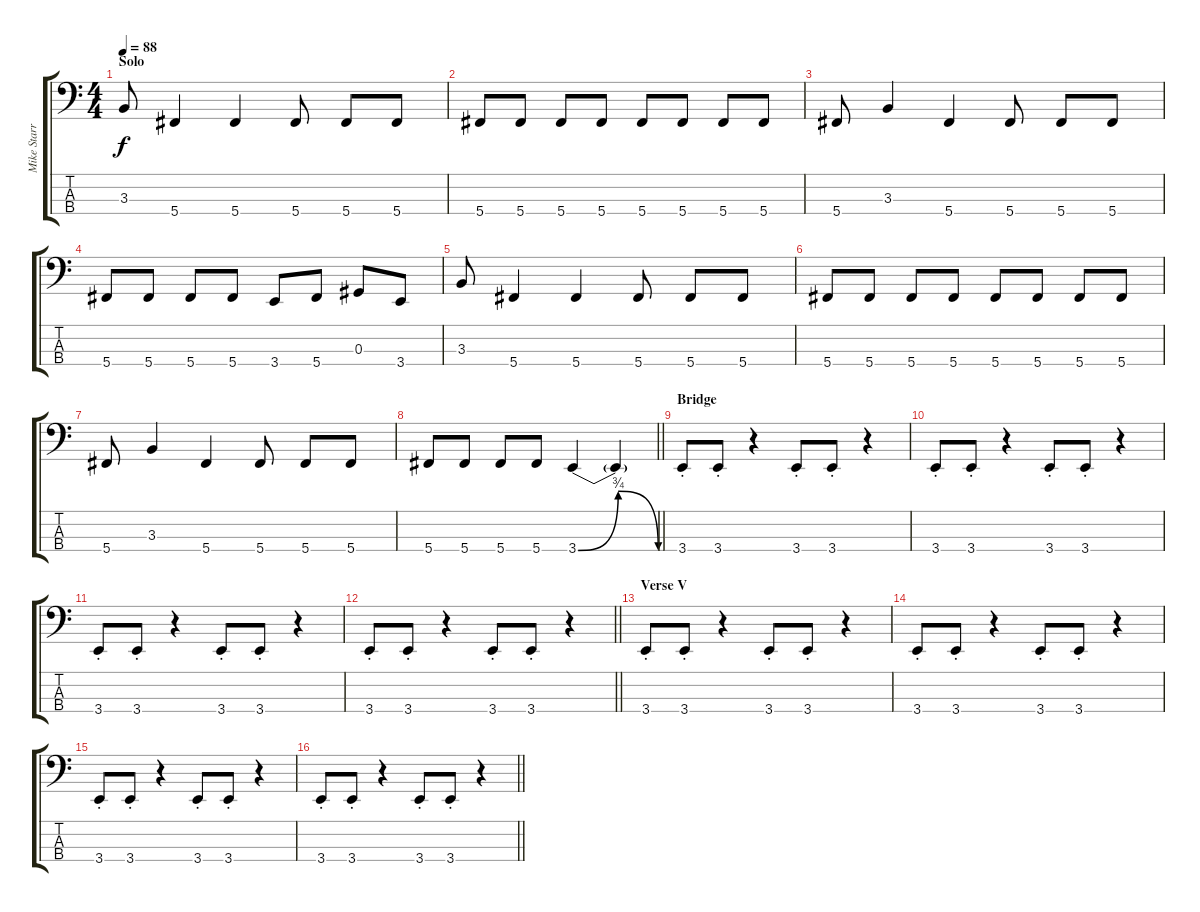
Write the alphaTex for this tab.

\track ("Mike Starr" "Mike Starr") {instrument electricbasspick}
\staff {score tabs}
\tuning (Gb2 Db2 Ab1 Db1) {hide}
\ts (4 4)
\section ("" "Solo")
\tempo 88
\clef f4
\ks c
3.3.8{dy f} 5.4.4 5.4.4 5.4.8 5.4.8 5.4.8 |
5.4.8 5.4.8 5.4.8 5.4.8 5.4.8 5.4.8 5.4.8 5.4.8 |
5.4.8 3.3.4 5.4.4 5.4.8 5.4.8 5.4.8 |
5.4.8 5.4.8 5.4.8 5.4.8 3.4.8 5.4.8 0.3.8 3.4.8 |
3.3.8 5.4.4 5.4.4 5.4.8 5.4.8 5.4.8 |
5.4.8 5.4.8 5.4.8 5.4.8 5.4.8 5.4.8 5.4.8 5.4.8 |
5.4.8 3.3.4 5.4.4 5.4.8 5.4.8 5.4.8 |
\barLineRight lightlight
5.4.8 5.4.8 5.4.8 5.4.8 3.4{be (bendrelease 0 0 15 3 45 3 60 0)}.4 3.4{t}.4 |
\section ("" "Bridge")
3.4{st}.8 3.4{st}.8 r.4 3.4{st}.8 3.4{st}.8 r.4 |
3.4{st}.8 3.4{st}.8 r.4 3.4{st}.8 3.4{st}.8 r.4 |
3.4{st}.8 3.4{st}.8 r.4 3.4{st}.8 3.4{st}.8 r.4 |
\barLineRight lightlight
3.4{st}.8 3.4{st}.8 r.4 3.4{st}.8 3.4{st}.8 r.4 |
\section ("" "Verse V")
3.4{st}.8 3.4{st}.8 r.4 3.4{st}.8 3.4{st}.8 r.4 |
3.4{st}.8 3.4{st}.8 r.4 3.4{st}.8 3.4{st}.8 r.4 |
3.4{st}.8 3.4{st}.8 r.4 3.4{st}.8 3.4{st}.8 r.4 |
\barLineRight lightlight
3.4{st}.8 3.4{st}.8 r.4 3.4{st}.8 3.4{st}.8 r.4
